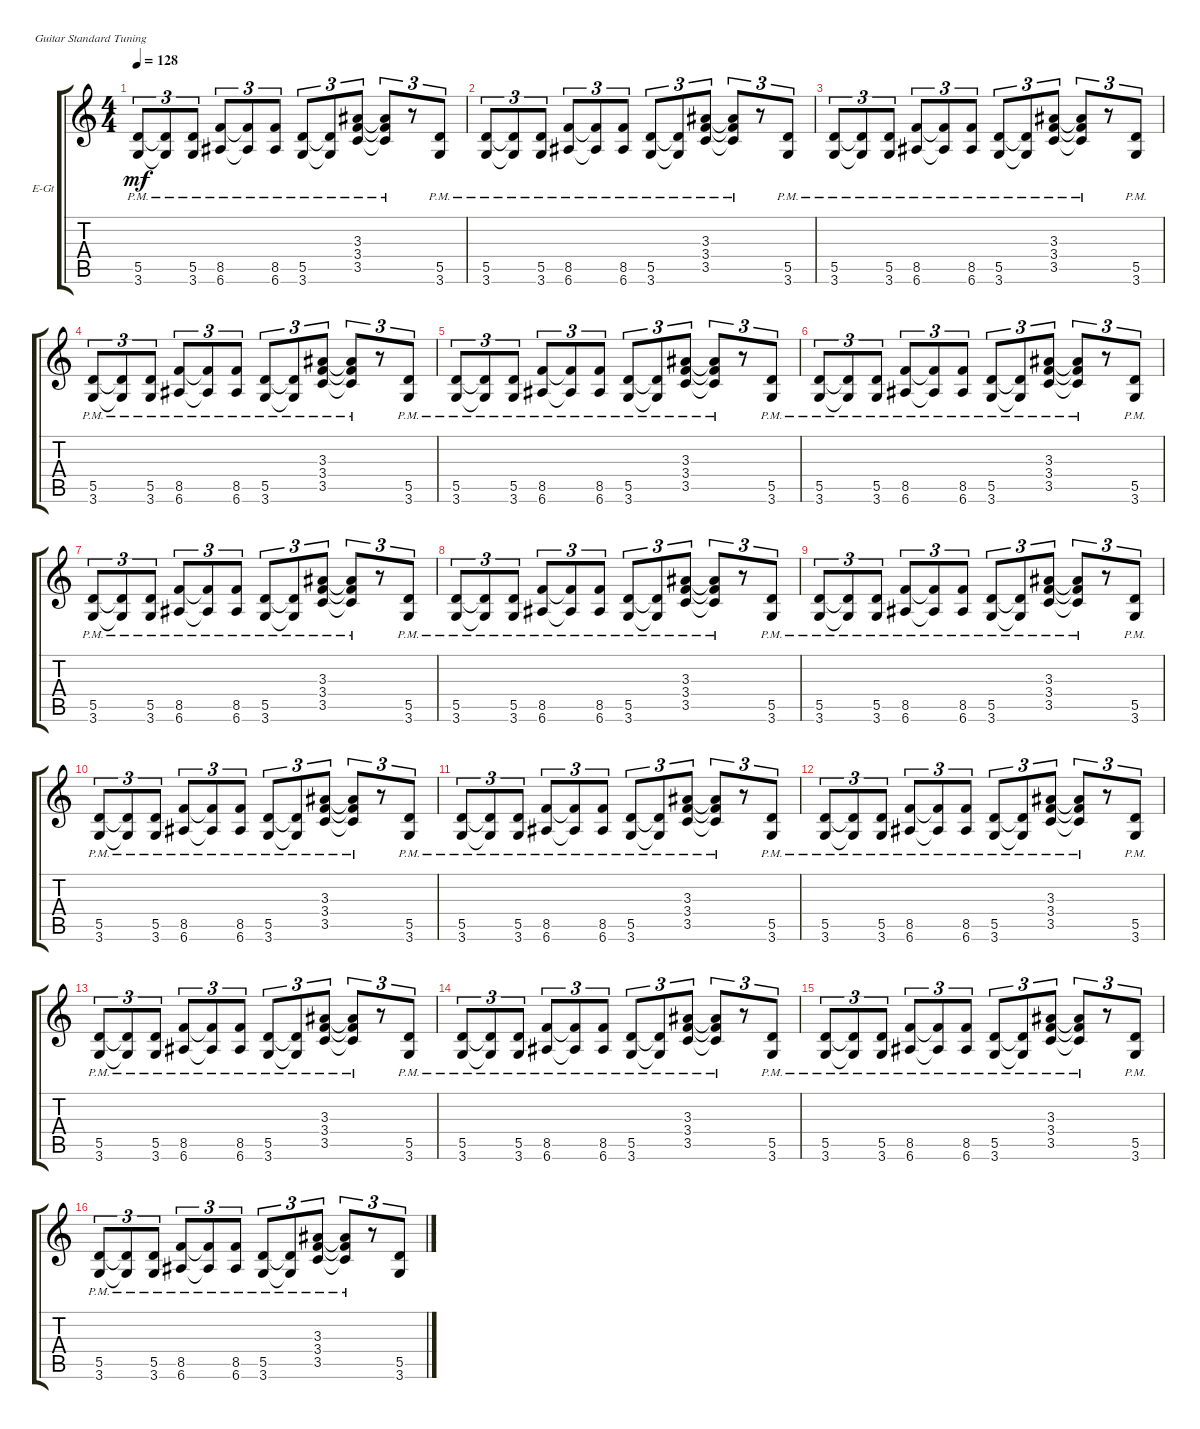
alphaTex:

\defaultSystemsLayout 4
\bracketExtendMode groupsimilarinstruments
\firstSystemTrackNameOrientation horizontal
\otherSystemsTrackNameOrientation horizontal
\track ("Electric Guitar" "E-Gt") {instrument distortionguitar}
\staff {score tabs}
\tuning (E4 B3 G3 D3 A2 E2)
\ts (4 4)
\tempo 128
\clef g2
\ks c
(3.6{pm} 5.5{pm}).8{tu (3 2) dy mf} (3.6{pm t} 5.5{pm t}).8{tu (3 2)} (3.6{pm} 5.5{pm}).8{tu (3 2)} (6.6{pm} 8.5{pm}).8{tu (3 2)} (6.6{pm t} 8.5{pm t}).8{tu (3 2)} (6.6{pm} 8.5{pm}).8{tu (3 2)} (3.6{pm} 5.5{pm}).8{tu (3 2)} (3.6{pm t} 5.5{pm t}).8{tu (3 2)} (3.5{pm} 3.4{pm} 3.3{pm}).8{tu (3 2)} (3.3{pm t} 3.4{pm t} 3.5{pm t}).8{tu (3 2)} r.8{tu (3 2)} (3.6{pm} 5.5{pm}).8{tu (3 2)} |
(3.6{pm} 5.5{pm}).8{tu (3 2)} (3.6{pm t} 5.5{pm t}).8{tu (3 2)} (3.6{pm} 5.5{pm}).8{tu (3 2)} (6.6{pm} 8.5{pm}).8{tu (3 2)} (6.6{pm t} 8.5{pm t}).8{tu (3 2)} (6.6{pm} 8.5{pm}).8{tu (3 2)} (3.6{pm} 5.5{pm}).8{tu (3 2)} (3.6{pm t} 5.5{pm t}).8{tu (3 2)} (3.5{pm} 3.4{pm} 3.3{pm}).8{tu (3 2)} (3.3{pm t} 3.4{pm t} 3.5{pm t}).8{tu (3 2)} r.8{tu (3 2)} (3.6{pm} 5.5{pm}).8{tu (3 2)} |
(3.6{pm} 5.5{pm}).8{tu (3 2)} (3.6{pm t} 5.5{pm t}).8{tu (3 2)} (3.6{pm} 5.5{pm}).8{tu (3 2)} (6.6{pm} 8.5{pm}).8{tu (3 2)} (6.6{pm t} 8.5{pm t}).8{tu (3 2)} (6.6{pm} 8.5{pm}).8{tu (3 2)} (3.6{pm} 5.5{pm}).8{tu (3 2)} (3.6{pm t} 5.5{pm t}).8{tu (3 2)} (3.5{pm} 3.4{pm} 3.3{pm}).8{tu (3 2)} (3.3{pm t} 3.4{pm t} 3.5{pm t}).8{tu (3 2)} r.8{tu (3 2)} (3.6{pm} 5.5{pm}).8{tu (3 2)} |
(3.6{pm} 5.5{pm}).8{tu (3 2)} (3.6{pm t} 5.5{pm t}).8{tu (3 2)} (3.6{pm} 5.5{pm}).8{tu (3 2)} (6.6{pm} 8.5{pm}).8{tu (3 2)} (6.6{pm t} 8.5{pm t}).8{tu (3 2)} (6.6{pm} 8.5{pm}).8{tu (3 2)} (3.6{pm} 5.5{pm}).8{tu (3 2)} (3.6{pm t} 5.5{pm t}).8{tu (3 2)} (3.5{pm} 3.4{pm} 3.3{pm}).8{tu (3 2)} (3.3{pm t} 3.4{pm t} 3.5{pm t}).8{tu (3 2)} r.8{tu (3 2)} (3.6{pm} 5.5{pm}).8{tu (3 2)} |
(3.6{pm} 5.5{pm}).8{tu (3 2)} (3.6{pm t} 5.5{pm t}).8{tu (3 2)} (3.6{pm} 5.5{pm}).8{tu (3 2)} (6.6{pm} 8.5{pm}).8{tu (3 2)} (6.6{pm t} 8.5{pm t}).8{tu (3 2)} (6.6{pm} 8.5{pm}).8{tu (3 2)} (3.6{pm} 5.5{pm}).8{tu (3 2)} (3.6{pm t} 5.5{pm t}).8{tu (3 2)} (3.5{pm} 3.4{pm} 3.3{pm}).8{tu (3 2)} (3.3{pm t} 3.4{pm t} 3.5{pm t}).8{tu (3 2)} r.8{tu (3 2)} (3.6{pm} 5.5{pm}).8{tu (3 2)} |
(3.6{pm} 5.5{pm}).8{tu (3 2)} (3.6{pm t} 5.5{pm t}).8{tu (3 2)} (3.6{pm} 5.5{pm}).8{tu (3 2)} (6.6{pm} 8.5{pm}).8{tu (3 2)} (6.6{pm t} 8.5{pm t}).8{tu (3 2)} (6.6{pm} 8.5{pm}).8{tu (3 2)} (3.6{pm} 5.5{pm}).8{tu (3 2)} (3.6{pm t} 5.5{pm t}).8{tu (3 2)} (3.5{pm} 3.4{pm} 3.3{pm}).8{tu (3 2)} (3.3{pm t} 3.4{pm t} 3.5{pm t}).8{tu (3 2)} r.8{tu (3 2)} (3.6{pm} 5.5{pm}).8{tu (3 2)} |
(3.6{pm} 5.5{pm}).8{tu (3 2)} (3.6{pm t} 5.5{pm t}).8{tu (3 2)} (3.6{pm} 5.5{pm}).8{tu (3 2)} (6.6{pm} 8.5{pm}).8{tu (3 2)} (6.6{pm t} 8.5{pm t}).8{tu (3 2)} (6.6{pm} 8.5{pm}).8{tu (3 2)} (3.6{pm} 5.5{pm}).8{tu (3 2)} (3.6{pm t} 5.5{pm t}).8{tu (3 2)} (3.5{pm} 3.4{pm} 3.3{pm}).8{tu (3 2)} (3.3{pm t} 3.4{pm t} 3.5{pm t}).8{tu (3 2)} r.8{tu (3 2)} (3.6{pm} 5.5{pm}).8{tu (3 2)} |
(3.6{pm} 5.5{pm}).8{tu (3 2)} (3.6{pm t} 5.5{pm t}).8{tu (3 2)} (3.6{pm} 5.5{pm}).8{tu (3 2)} (6.6{pm} 8.5{pm}).8{tu (3 2)} (6.6{pm t} 8.5{pm t}).8{tu (3 2)} (6.6{pm} 8.5{pm}).8{tu (3 2)} (3.6{pm} 5.5{pm}).8{tu (3 2)} (3.6{pm t} 5.5{pm t}).8{tu (3 2)} (3.5{pm} 3.4{pm} 3.3{pm}).8{tu (3 2)} (3.3{pm t} 3.4{pm t} 3.5{pm t}).8{tu (3 2)} r.8{tu (3 2)} (3.6{pm} 5.5{pm}).8{tu (3 2)} |
(3.6{pm} 5.5{pm}).8{tu (3 2)} (3.6{pm t} 5.5{pm t}).8{tu (3 2)} (3.6{pm} 5.5{pm}).8{tu (3 2)} (6.6{pm} 8.5{pm}).8{tu (3 2)} (6.6{pm t} 8.5{pm t}).8{tu (3 2)} (6.6{pm} 8.5{pm}).8{tu (3 2)} (3.6{pm} 5.5{pm}).8{tu (3 2)} (3.6{pm t} 5.5{pm t}).8{tu (3 2)} (3.5{pm} 3.4{pm} 3.3{pm}).8{tu (3 2)} (3.3{pm t} 3.4{pm t} 3.5{pm t}).8{tu (3 2)} r.8{tu (3 2)} (3.6{pm} 5.5{pm}).8{tu (3 2)} |
(3.6{pm} 5.5{pm}).8{tu (3 2)} (3.6{pm t} 5.5{pm t}).8{tu (3 2)} (3.6{pm} 5.5{pm}).8{tu (3 2)} (6.6{pm} 8.5{pm}).8{tu (3 2)} (6.6{pm t} 8.5{pm t}).8{tu (3 2)} (6.6{pm} 8.5{pm}).8{tu (3 2)} (3.6{pm} 5.5{pm}).8{tu (3 2)} (3.6{pm t} 5.5{pm t}).8{tu (3 2)} (3.5{pm} 3.4{pm} 3.3{pm}).8{tu (3 2)} (3.3{pm t} 3.4{pm t} 3.5{pm t}).8{tu (3 2)} r.8{tu (3 2)} (3.6{pm} 5.5{pm}).8{tu (3 2)} |
(3.6{pm} 5.5{pm}).8{tu (3 2)} (3.6{pm t} 5.5{pm t}).8{tu (3 2)} (3.6{pm} 5.5{pm}).8{tu (3 2)} (6.6{pm} 8.5{pm}).8{tu (3 2)} (6.6{pm t} 8.5{pm t}).8{tu (3 2)} (6.6{pm} 8.5{pm}).8{tu (3 2)} (3.6{pm} 5.5{pm}).8{tu (3 2)} (3.6{pm t} 5.5{pm t}).8{tu (3 2)} (3.5{pm} 3.4{pm} 3.3{pm}).8{tu (3 2)} (3.3{pm t} 3.4{pm t} 3.5{pm t}).8{tu (3 2)} r.8{tu (3 2)} (3.6{pm} 5.5{pm}).8{tu (3 2)} |
(3.6{pm} 5.5{pm}).8{tu (3 2)} (3.6{pm t} 5.5{pm t}).8{tu (3 2)} (3.6{pm} 5.5{pm}).8{tu (3 2)} (6.6{pm} 8.5{pm}).8{tu (3 2)} (6.6{pm t} 8.5{pm t}).8{tu (3 2)} (6.6{pm} 8.5{pm}).8{tu (3 2)} (3.6{pm} 5.5{pm}).8{tu (3 2)} (3.6{pm t} 5.5{pm t}).8{tu (3 2)} (3.5{pm} 3.4{pm} 3.3{pm}).8{tu (3 2)} (3.3{pm t} 3.4{pm t} 3.5{pm t}).8{tu (3 2)} r.8{tu (3 2)} (3.6{pm} 5.5{pm}).8{tu (3 2)} |
(3.6{pm} 5.5{pm}).8{tu (3 2)} (3.6{pm t} 5.5{pm t}).8{tu (3 2)} (3.6{pm} 5.5{pm}).8{tu (3 2)} (6.6{pm} 8.5{pm}).8{tu (3 2)} (6.6{pm t} 8.5{pm t}).8{tu (3 2)} (6.6{pm} 8.5{pm}).8{tu (3 2)} (3.6{pm} 5.5{pm}).8{tu (3 2)} (3.6{pm t} 5.5{pm t}).8{tu (3 2)} (3.5{pm} 3.4{pm} 3.3{pm}).8{tu (3 2)} (3.3{pm t} 3.4{pm t} 3.5{pm t}).8{tu (3 2)} r.8{tu (3 2)} (3.6{pm} 5.5{pm}).8{tu (3 2)} |
(3.6{pm} 5.5{pm}).8{tu (3 2)} (3.6{pm t} 5.5{pm t}).8{tu (3 2)} (3.6{pm} 5.5{pm}).8{tu (3 2)} (6.6{pm} 8.5{pm}).8{tu (3 2)} (6.6{pm t} 8.5{pm t}).8{tu (3 2)} (6.6{pm} 8.5{pm}).8{tu (3 2)} (3.6{pm} 5.5{pm}).8{tu (3 2)} (3.6{pm t} 5.5{pm t}).8{tu (3 2)} (3.5{pm} 3.4{pm} 3.3{pm}).8{tu (3 2)} (3.3{pm t} 3.4{pm t} 3.5{pm t}).8{tu (3 2)} r.8{tu (3 2)} (3.6{pm} 5.5{pm}).8{tu (3 2)} |
(3.6{pm} 5.5{pm}).8{tu (3 2)} (3.6{pm t} 5.5{pm t}).8{tu (3 2)} (3.6{pm} 5.5{pm}).8{tu (3 2)} (6.6{pm} 8.5{pm}).8{tu (3 2)} (6.6{pm t} 8.5{pm t}).8{tu (3 2)} (6.6{pm} 8.5{pm}).8{tu (3 2)} (3.6{pm} 5.5{pm}).8{tu (3 2)} (3.6{pm t} 5.5{pm t}).8{tu (3 2)} (3.5{pm} 3.4{pm} 3.3{pm}).8{tu (3 2)} (3.3{pm t} 3.4{pm t} 3.5{pm t}).8{tu (3 2)} r.8{tu (3 2)} (3.6{pm} 5.5{pm}).8{tu (3 2)} |
(3.6{pm} 5.5{pm}).8{tu (3 2)} (3.6{pm t} 5.5{pm t}).8{tu (3 2)} (3.6{pm} 5.5{pm}).8{tu (3 2)} (6.6{pm} 8.5{pm}).8{tu (3 2)} (6.6{pm t} 8.5{pm t}).8{tu (3 2)} (6.6{pm} 8.5{pm}).8{tu (3 2)} (3.6{pm} 5.5{pm}).8{tu (3 2)} (3.6{pm t} 5.5{pm t}).8{tu (3 2)} (3.5{pm} 3.4{pm} 3.3{pm}).8{tu (3 2)} (3.3{pm t} 3.4{pm t} 3.5{pm t}).8{tu (3 2)} r.8{tu (3 2)} (3.6 5.5).8{tu (3 2)}
